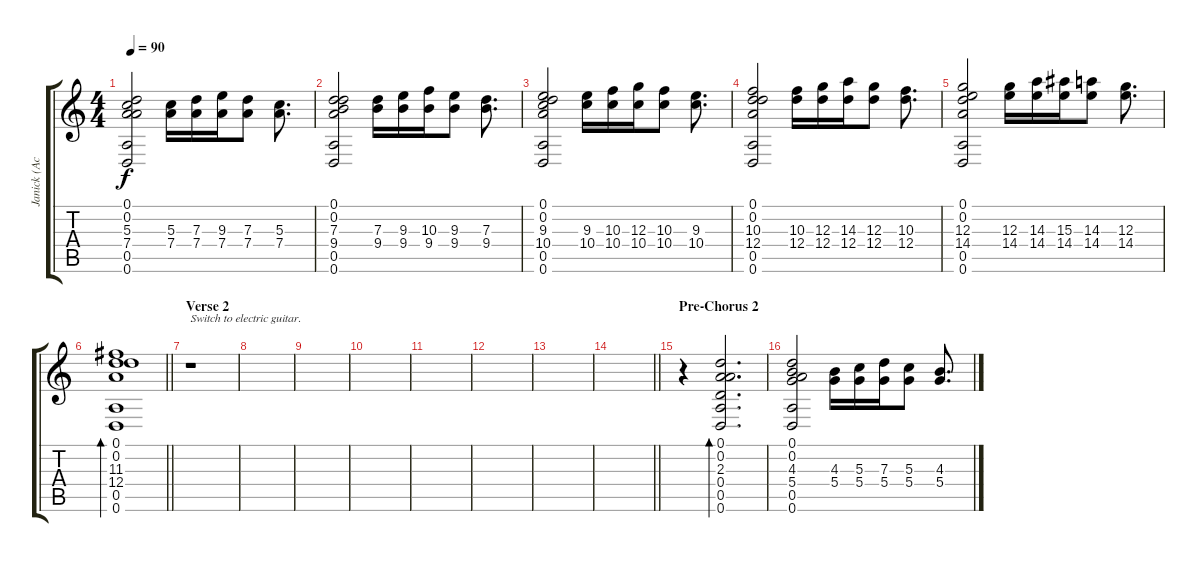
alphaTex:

\track ("Janick (Acoustic)" "Janick (Ac") {instrument acousticguitarsteel}
\staff {score tabs}
\tuning (D4 A3 G3 D3 A2 D2) {hide}
\ts (4 4)
\tempo 90
\clef g2
\ks c
(0.1 0.2 5.3 7.4 0.5 0.6).2{dy f} (5.3 7.4).16 (7.3 7.4).16 (9.3 7.4).16 (7.3 7.4).8 (5.3 7.4).8{d} |
(0.1 0.2 7.3 9.4 0.5 0.6).2 (7.3 9.4).16 (9.3 9.4).16 (10.3 9.4).16 (9.3 9.4).8 (7.3 9.4).8{d} |
(0.1 0.2 9.3 10.4 0.5 0.6).2 (9.3 10.4).16 (10.3 10.4).16 (12.3 10.4).16 (10.3 10.4).8 (9.3 10.4).8{d} |
(0.1 0.2 10.3 12.4 0.5 0.6).2 (10.3 12.4).16 (12.3 12.4).16 (14.3 12.4).16 (12.3 12.4).8 (10.3 12.4).8{d} |
(0.1 0.2 12.3 14.4 0.5 0.6).2 (12.3 14.4).16 (14.3 14.4).16 (15.3 14.4).16 (14.3 14.4).8 (12.3 14.4).8{d} |
\barLineRight lightlight
(0.1 0.2 11.3 12.4 0.5 0.6).1{bd 120} |
\section ("" "Verse 2")
r.1{txt "Switch to electric guitar."} |
|
|
|
|
|
|
\barLineRight lightlight
|
\section ("" "Pre-Chorus 2")
r.4 (0.1 0.2 2.3 0.4 0.5 0.6).2{d bd 120} |
(0.1 0.2 4.3 5.4 0.5 0.6).2 (4.3 5.4).16 (5.3 5.4).16 (7.3 5.4).16 (5.3 5.4).8 (4.3 5.4).8{d}
